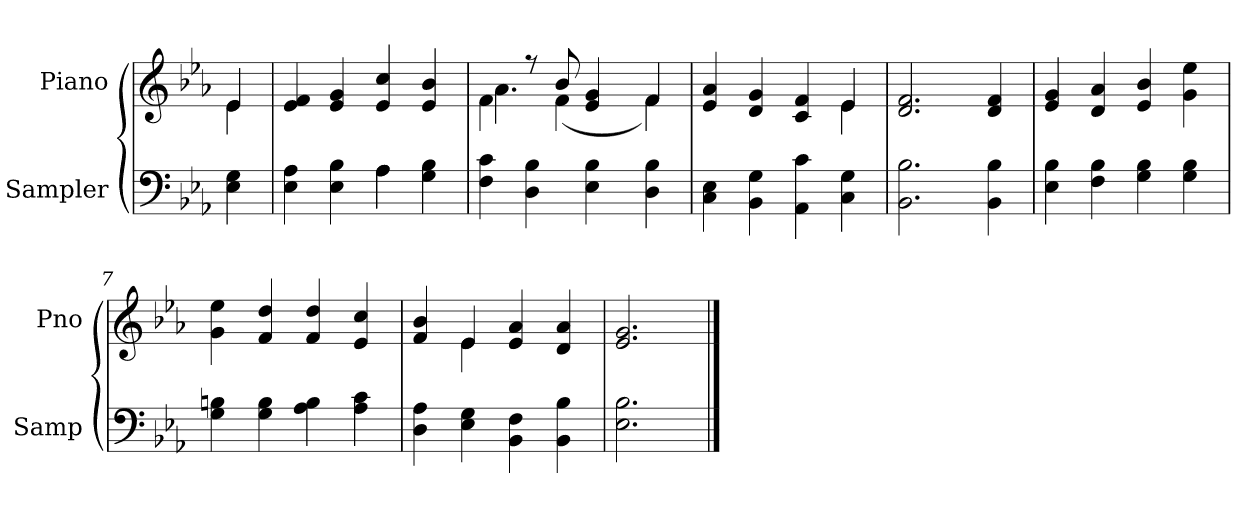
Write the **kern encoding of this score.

**kern	**kern
*part2	*part1
*staff2	*staff1
*I"Sampler	*I"Piano
*I'Samp	*I'Pno
*clefF4	*clefG2
*k[b-e-a-]	*k[b-e-a-]
*E-:	*E-:
=1	=1
*	*^
4E- 4G	4e-/	4e-
*	*v	*v
=2	=2
*^	*
4E- 4A-	2ryy	4e- 4f
4E- 4B-	.	4e- 4g
4A-\	4A-	4e- 4cc
4G 4B-	4ryy	4e- 4b-
*v	*v	*
=3	=3
*	*^
4F 4c	4f\	4.a-
4D 4B-	8r	.
.	8b-/	(4f
4E- 4B-	4e- 4g	.
.	.	8ryy
4D 4B-	4f/	4f)
=4	=4	=4
4C 4E-	4e- 4a-	2.ryy
4BB- 4G	4d 4g	.
4AA- 4c	4c 4f	.
4C 4G	4e-/	4e-
*	*v	*v
=5	=5
2.BB- 2.B-	2.d 2.f
4BB- 4B-	4d 4f
=6	=6
4E- 4B-	4e- 4g
4F 4B-	4d 4a-
4G 4B-	4e- 4b-
4G 4B-	4g 4ee-
=7	=7
4G 4Bn	4g 4ee-
4G 4B	4f 4dd
4A- 4B	4f 4dd
4A- 4c	4e- 4cc
=8	=8
*	*^
4D 4A-	4f 4b-	4ryy
4E- 4G	4e-/	4e-
4BB- 4F	4e- 4a-	2ryy
4BB- 4B-	4d 4a-	.
*	*v	*v
=9	=9
2.E- 2.B-	2.e- 2.g
==	==
*-	*-
